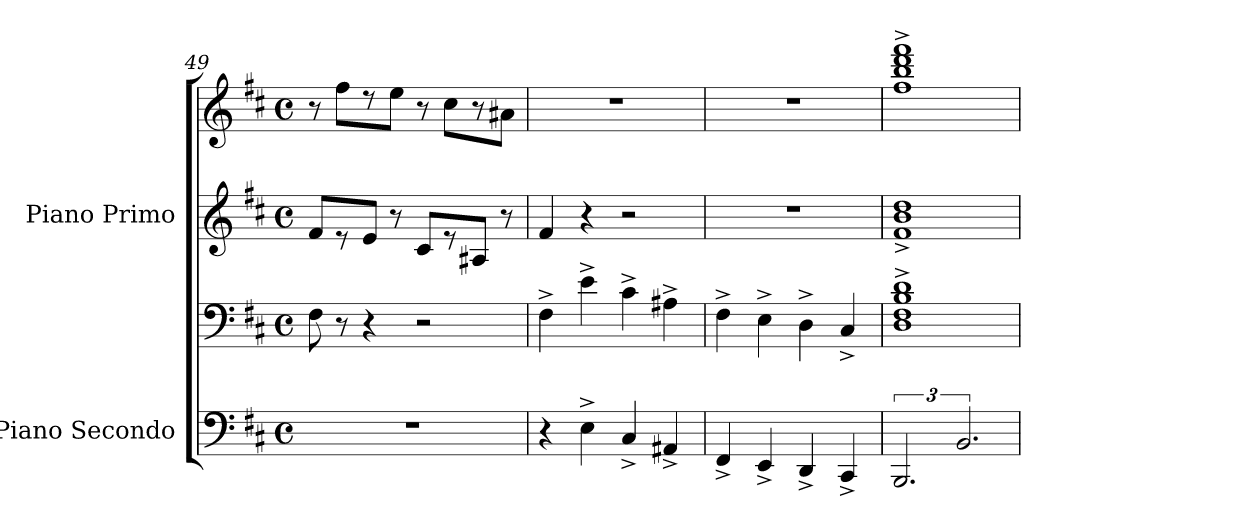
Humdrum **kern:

**kern	**kern	**kern	**kern
*part2	*part2	*part1	*part1
*staff4	*staff3	*staff2	*staff1
*I"Piano Secondo	*	*I"Piano Primo	*
*I'Pno. S.	*	*I'Pno. P.	*
*clefF4	*clefF4	*clefG2	*clefG2
*k[f#c#]	*k[f#c#]	*k[f#c#]	*k[f#c#]
*M4/4	*M4/4	*M4/4	*M4/4
*met(c)	*met(c)	*met(c)	*met(c)
=49	=49	=49	=49
1r	8F#\	8f#/L	8r
.	8r	8r	8ff#\L
.	4r	8e/J	8r
.	.	8r	8ee\J
.	2r	8c#/L	8r
.	.	8re	8cc#\L
.	.	8A#X/J	8r
.	.	8r	8a#X\J
!!LO:LB:g=z
=50	=50	=50	=50
4r	4F#^\	4f#/	1r
4E^\	4e^\	4r	.
4C#^/	4c#^\	2r	.
4AA#X^/	4A#X^\	.	.
=51	=51	=51	=51
4FF#^/	4F#^\	1r	1r
4EE^/	4E^\	.	.
4DD^/	4D^\	.	.
4CC#^/	4C#^/	.	.
=52	=52	=52	=52
3.BBB	1D^ 1F#^ 1B^ 1d^	1f#^ 1b^ 1dd^	1ff#^ 1bb^ 1ddd^ 1fff#^
3.BB	.	.	.
=	=	=	=
*-	*-	*-	*-
